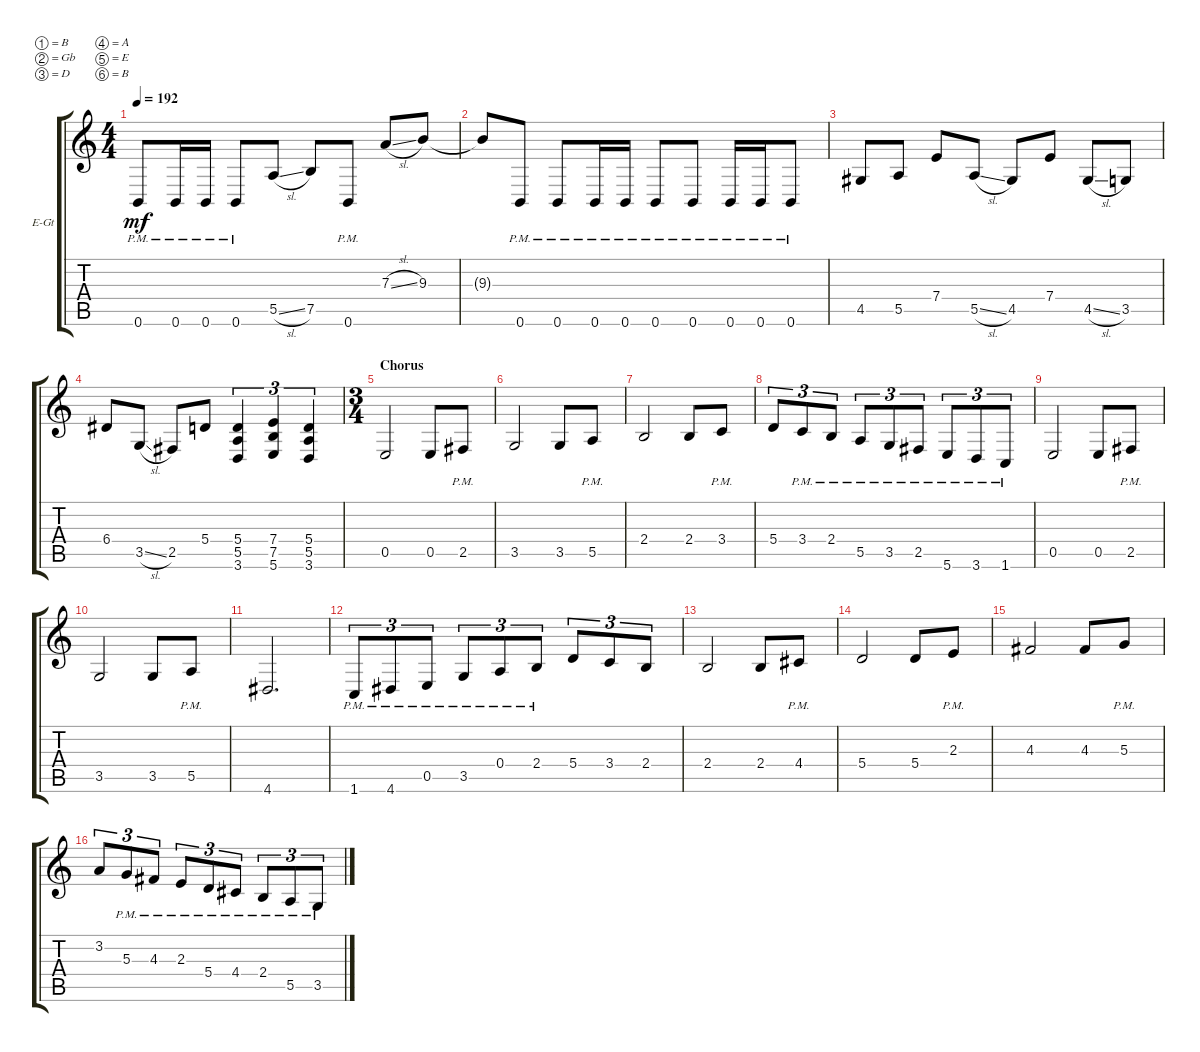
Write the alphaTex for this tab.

\bracketExtendMode groupsimilarinstruments
\firstSystemTrackNameOrientation horizontal
\otherSystemsTrackNameOrientation horizontal
\track ("Electric Guitar 2" "E-Gt") {instrument distortionguitar}
\staff {score tabs}
\tuning (B3 Gb3 D3 A2 E2 B1)
\ts (4 4)
\tempo 192
\clef g2
\ks c
0.6{pm}.8{dy mf} 0.6{pm}.16 0.6{pm}.16 0.6{pm}.8 5.5{sl}.8 7.5.8 0.6{pm}.8 7.3{sl}.8 9.3.8 |
9.3{t}.8 0.6{pm}.8 0.6{pm}.8 0.6{pm}.16 0.6{pm}.16 0.6{pm}.8 0.6{pm}.8 0.6{pm}.16 0.6{pm}.16 0.6{pm}.8 |
4.5.8 5.5.8 7.4.8 5.5{sl}.8 4.5.8 7.4.8 4.5{sl}.8 3.5.8 |
6.4.8 3.5{sl}.8 2.5.8 5.4.8 (3.6 5.5 5.4).4{tu (3 2)} (5.6 7.5 7.4).4{tu (3 2)} (3.6 5.5 5.4).4{tu (3 2)} |
\ts (3 4)
\section ("" "Chorus")
0.5.2 0.5.8 2.5{pm}.8 |
3.5.2 3.5.8 5.5{pm}.8 |
2.4.2 2.4.8 3.4{pm}.8 |
5.4.8{tu (3 2)} 3.4{pm}.8{tu (3 2)} 2.4{pm}.8{tu (3 2)} 5.5{pm}.8{tu (3 2)} 3.5{pm}.8{tu (3 2)} 2.5{pm}.8{tu (3 2)} 5.6{pm}.8{tu (3 2)} 3.6{pm}.8{tu (3 2)} 1.6{pm}.8{tu (3 2)} |
0.5.2 0.5.8 2.5{pm}.8 |
3.5.2 3.5.8 5.5{pm}.8 |
4.6.2{d} |
1.6{pm}.8{tu (3 2)} 4.6{pm}.8{tu (3 2)} 0.5{pm}.8{tu (3 2)} 3.5{pm}.8{tu (3 2)} 0.4{pm}.8{tu (3 2)} 2.4{pm}.8{tu (3 2)} 5.4.8{tu (3 2)} 3.4.8{tu (3 2)} 2.4.8{tu (3 2)} |
2.4.2 2.4.8 4.4{pm}.8 |
5.4.2 5.4.8 2.3{pm}.8 |
4.3.2 4.3.8 5.3{pm}.8 |
3.2.8{tu (3 2)} 5.3{pm}.8{tu (3 2)} 4.3{pm}.8{tu (3 2)} 2.3{pm}.8{tu (3 2)} 5.4{pm}.8{tu (3 2)} 4.4{pm}.8{tu (3 2)} 2.4{pm}.8{tu (3 2)} 5.5{pm}.8{tu (3 2)} 3.5{pm}.8{tu (3 2)}
